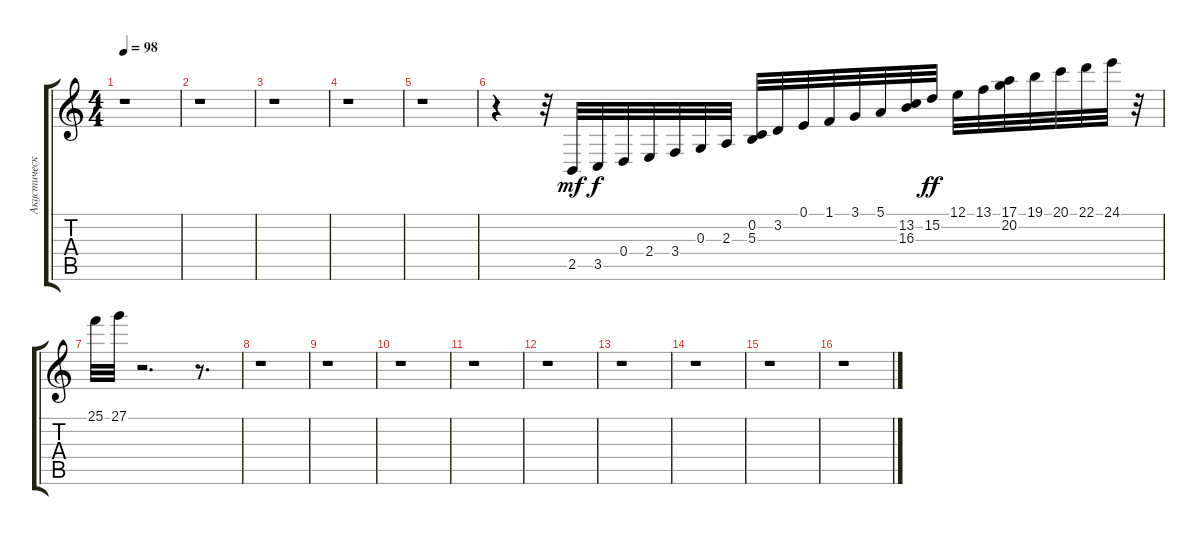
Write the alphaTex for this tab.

\track ("Акустический Гранд Роял" "Акустическ") {instrument acousticgrandpiano}
\staff {score tabs}
\tuning (E4 B3 G3 D3 A2 E2) {hide}
\ts (4 4)
\tempo 98
\clef g2
\ks c
r.1{dy ff} |
r.1 |
r.1 |
r.1 |
r.1 |
r.4 r.32 2.5.32{dy mf} 3.5.32{dy f} 0.4.32 2.4.32 3.4.32 0.3.32 2.3.32 (0.2 5.3).32 3.2.32 0.1.32 1.1.32 3.1.32 5.1.32 (13.2 16.3).32 15.2.32{dy ff} 12.1.32 13.1.32 (17.1 20.2).32 19.1.32 20.1.32 22.1.32 24.1.32 r.32 |
25.1.32 27.1.32 r.2{d} r.8{d} |
r.1 |
r.1 |
r.1 |
r.1 |
r.1 |
r.1 |
r.1 |
r.1 |
r.1
